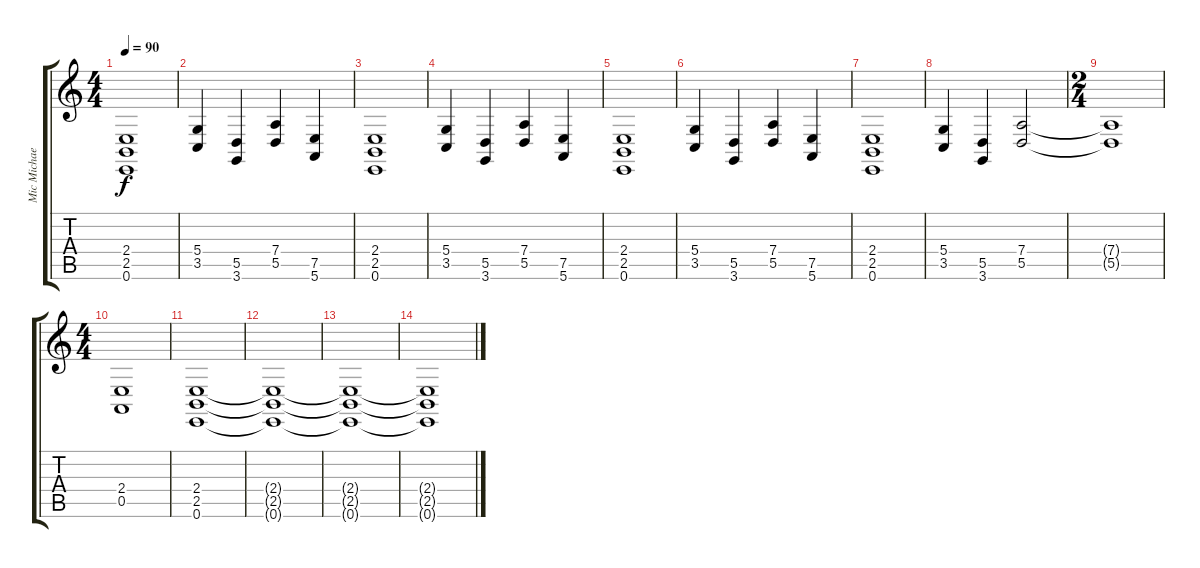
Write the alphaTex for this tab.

\track ("Mic Michaeli" "Mic Michae") {instrument lead2sawtooth}
\staff {score tabs}
\tuning (E4 B3 G3 D3 A2 E2) {hide}
\ts (4 4)
\tempo 90
\clef g2
\ks c
(2.4 2.5 0.6).1{dy f} |
(5.4 3.5).4 (5.5 3.6).4 (7.4 5.5).4 (7.5 5.6).4 |
(2.4 2.5 0.6).1 |
(5.4 3.5).4 (5.5 3.6).4 (7.4 5.5).4 (7.5 5.6).4 |
(2.4 2.5 0.6).1 |
(5.4 3.5).4 (5.5 3.6).4 (7.4 5.5).4 (7.5 5.6).4 |
(2.4 2.5 0.6).1 |
(5.4 3.5).4 (5.5 3.6).4 (7.4 5.5).2 |
\ts (2 4)
(7.4{t} 5.5{t}).1 |
\ts (4 4)
(2.4 0.5).1 |
(2.4 2.5 0.6).1 |
(2.4{t} 2.5{t} 0.6{t}).1 |
(2.4{t} 2.5{t} 0.6{t}).1 |
(2.4{t} 2.5{t} 0.6{t}).1
